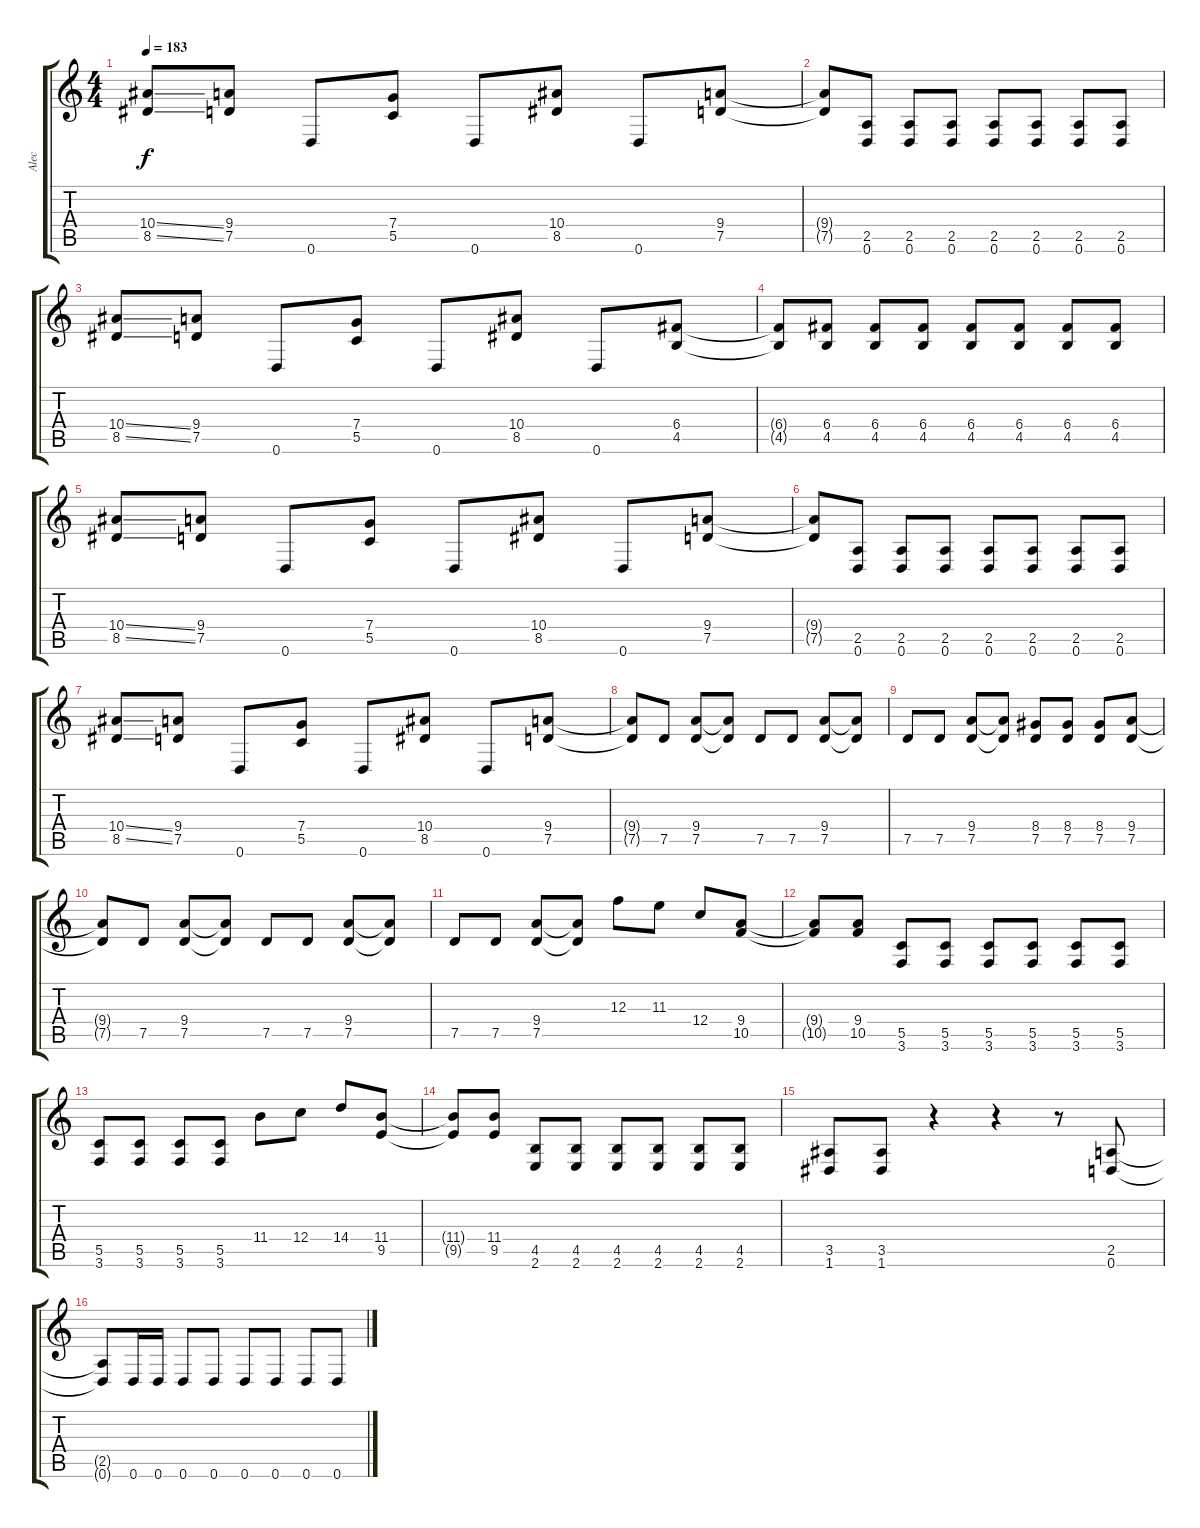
\track ("Alec" "Alec") {instrument distortionguitar}
\staff {score tabs}
\tuning (D4 A3 F3 C3 G2 D2) {hide}
\ts (4 4)
\tempo 183
\clef g2
\ks c
(10.4{ss} 8.5{ss}).8{dy f} (9.4 7.5).8 0.6.8 (7.4 5.5).8 0.6.8 (10.4 8.5).8 0.6.8 (9.4 7.5).8 |
(9.4{t} 7.5{t}).8 (2.5 0.6).8 (2.5 0.6).8 (2.5 0.6).8 (2.5 0.6).8 (2.5 0.6).8 (2.5 0.6).8 (2.5 0.6).8 |
(10.4{ss} 8.5{ss}).8 (9.4 7.5).8 0.6.8 (7.4 5.5).8 0.6.8 (10.4 8.5).8 0.6.8 (6.4 4.5).8 |
(6.4{t} 4.5{t}).8 (6.4 4.5).8 (6.4 4.5).8 (6.4 4.5).8 (6.4 4.5).8 (6.4 4.5).8 (6.4 4.5).8 (6.4 4.5).8 |
(10.4{ss} 8.5{ss}).8 (9.4 7.5).8 0.6.8 (7.4 5.5).8 0.6.8 (10.4 8.5).8 0.6.8 (9.4 7.5).8 |
(9.4{t} 7.5{t}).8 (2.5 0.6).8 (2.5 0.6).8 (2.5 0.6).8 (2.5 0.6).8 (2.5 0.6).8 (2.5 0.6).8 (2.5 0.6).8 |
(10.4{ss} 8.5{ss}).8 (9.4 7.5).8 0.6.8 (7.4 5.5).8 0.6.8 (10.4 8.5).8 0.6.8 (9.4 7.5).8 |
(9.4{t} 7.5{t}).8 7.5.8 (9.4 7.5).8 (9.4{t} 7.5{t}).8 7.5.8 7.5.8 (9.4 7.5).8 (9.4{t} 7.5{t}).8 |
7.5.8 7.5.8 (9.4 7.5).8 (9.4{t} 7.5{t}).8 (8.4 7.5).8 (8.4 7.5).8 (8.4 7.5).8 (9.4 7.5).8 |
(9.4{t} 7.5{t}).8 7.5.8 (9.4 7.5).8 (9.4{t} 7.5{t}).8 7.5.8 7.5.8 (9.4 7.5).8 (9.4{t} 7.5{t}).8 |
7.5.8 7.5.8 (9.4 7.5).8 (9.4{t} 7.5{t}).8 12.3.8 11.3.8 12.4.8 (9.4 10.5).8 |
(9.4{t} 10.5{t}).8 (9.4 10.5).8 (5.5 3.6).8 (5.5 3.6).8 (5.5 3.6).8 (5.5 3.6).8 (5.5 3.6).8 (5.5 3.6).8 |
(5.5 3.6).8 (5.5 3.6).8 (5.5 3.6).8 (5.5 3.6).8 11.4.8 12.4.8 14.4.8 (11.4 9.5).8 |
(11.4{t} 9.5{t}).8 (11.4 9.5).8 (4.5 2.6).8 (4.5 2.6).8 (4.5 2.6).8 (4.5 2.6).8 (4.5 2.6).8 (4.5 2.6).8 |
(3.5 1.6).8 (3.5 1.6).8 r.4 r.4 r.8 (2.5 0.6).8 |
(2.5{t} 0.6{t}).8 0.6.16 0.6.16 0.6.8 0.6.8 0.6.8 0.6.8 0.6.8 0.6.8
